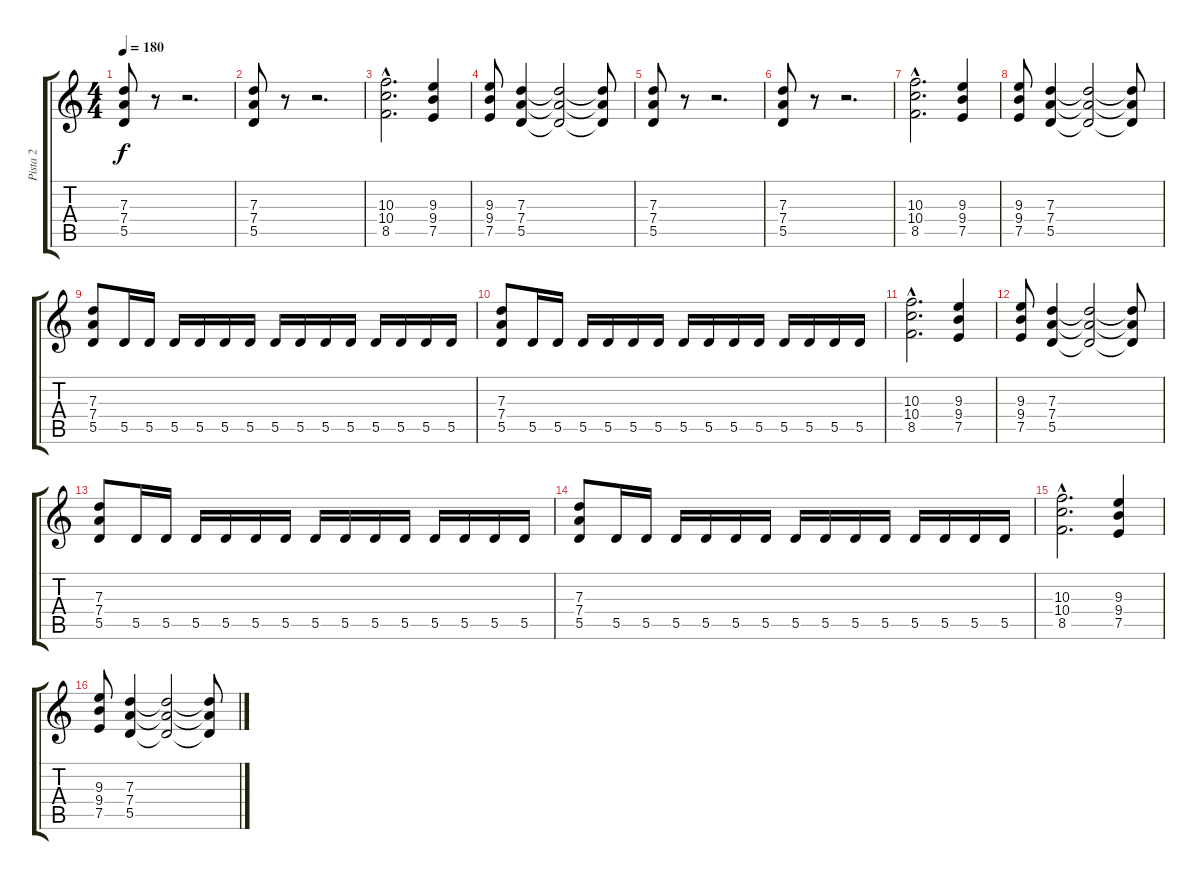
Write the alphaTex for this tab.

\track ("Pista 2" "Pista 2") {instrument distortionguitar}
\staff {score tabs}
\tuning (E4 B3 G3 D3 A2 E2) {hide}
\ts (4 4)
\tempo 180
\clef g2
\ks c
(7.3 7.4 5.5).8{dy f instrument distortionguitar} r.8 r.2{d} |
(7.3 7.4 5.5).8 r.8 r.2{d} |
(10.3{hac} 10.4{hac} 8.5{hac}).2{d} (9.3 9.4 7.5).4 |
(9.3 9.4 7.5).8 (7.3 7.4 5.5).4 (7.3{t} 7.4{t} 5.5{t}).2 (7.3{t} 7.4{t} 5.5{t}).8 |
(7.3 7.4 5.5).8 r.8 r.2{d} |
(7.3 7.4 5.5).8 r.8 r.2{d} |
(10.3{hac} 10.4{hac} 8.5{hac}).2{d} (9.3 9.4 7.5).4 |
(9.3 9.4 7.5).8 (7.3 7.4 5.5).4 (7.3{t} 7.4{t} 5.5{t}).2 (7.3{t} 7.4{t} 5.5{t}).8 |
(7.3 7.4 5.5).8 5.5.16 5.5.16 5.5.16 5.5.16 5.5.16 5.5.16 5.5.16 5.5.16 5.5.16 5.5.16 5.5.16 5.5.16 5.5.16 5.5.16 |
(7.3 7.4 5.5).8 5.5.16 5.5.16 5.5.16 5.5.16 5.5.16 5.5.16 5.5.16 5.5.16 5.5.16 5.5.16 5.5.16 5.5.16 5.5.16 5.5.16 |
(10.3{hac} 10.4{hac} 8.5{hac}).2{d} (9.3 9.4 7.5).4 |
(9.3 9.4 7.5).8 (7.3 7.4 5.5).4 (7.3{t} 7.4{t} 5.5{t}).2 (7.3{t} 7.4{t} 5.5{t}).8 |
(7.3 7.4 5.5).8 5.5.16 5.5.16 5.5.16 5.5.16 5.5.16 5.5.16 5.5.16 5.5.16 5.5.16 5.5.16 5.5.16 5.5.16 5.5.16 5.5.16 |
(7.3 7.4 5.5).8 5.5.16 5.5.16 5.5.16 5.5.16 5.5.16 5.5.16 5.5.16 5.5.16 5.5.16 5.5.16 5.5.16 5.5.16 5.5.16 5.5.16 |
(10.3{hac} 10.4{hac} 8.5{hac}).2{d} (9.3 9.4 7.5).4 |
(9.3 9.4 7.5).8 (7.3 7.4 5.5).4 (7.3{t} 7.4{t} 5.5{t}).2 (7.3{t} 7.4{t} 5.5{t}).8
